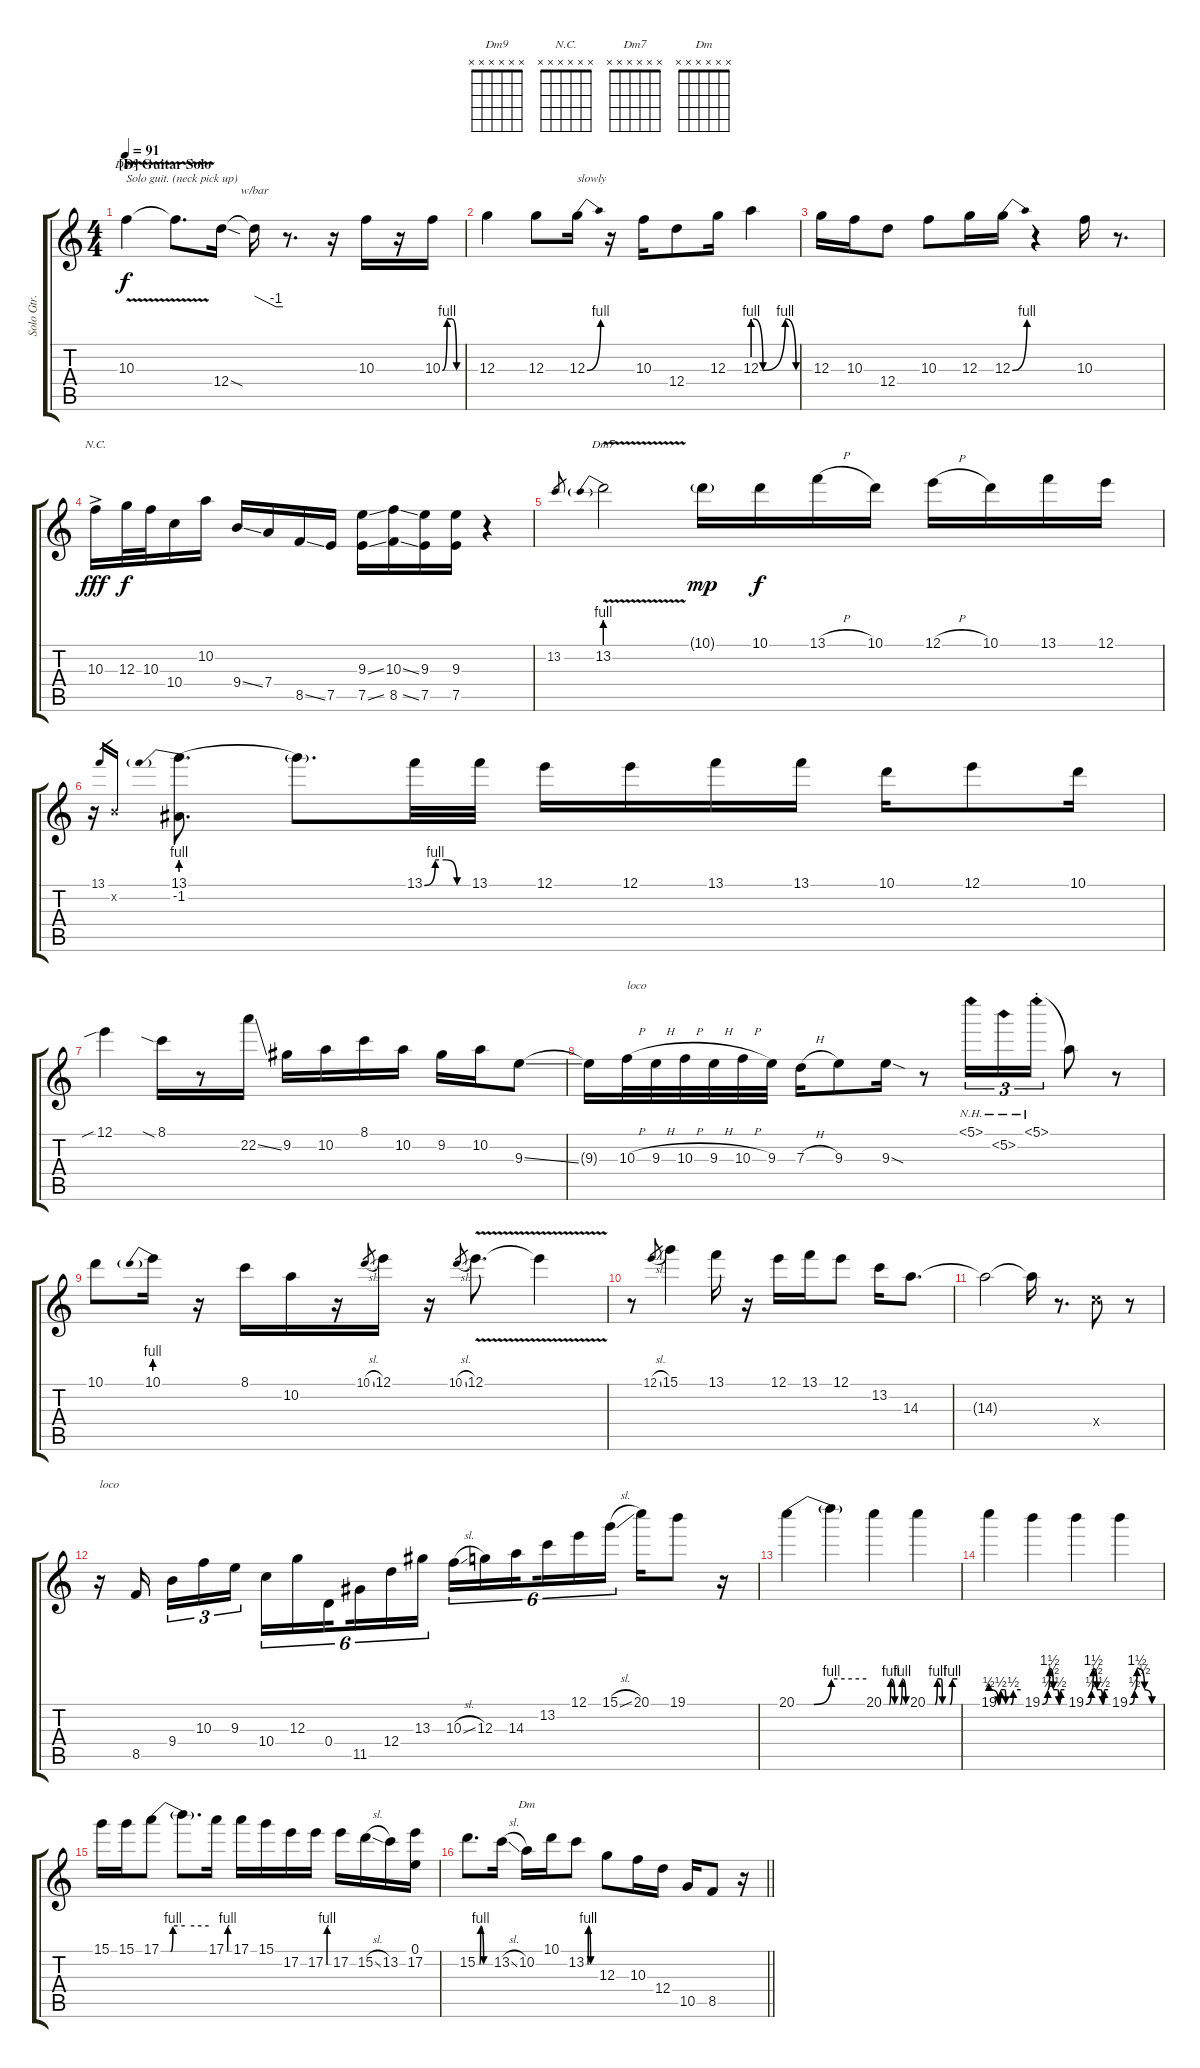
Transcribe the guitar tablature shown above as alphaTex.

\track ("Solo Gtr." "Solo Gtr.") {instrument distortionguitar}
\staff {score tabs}
\tuning (E4 B3 G3 D3 A2 E2) {hide}
\chord ("Dm9" x x x x x x)
\chord ("N.C." x x x x x x)
\chord ("Dm7" x x x x x x)
\chord ("Dm" x x x x x x)
\ts (4 4)
\section ("" "[D] Guitar Solo")
\tempo 91
\clef g2
\ks c
10.3{v}.4{ch "Dm9" txt "Solo guit. (neck pick up)" dy f} 10.3{t}.8{d} 12.4{sod}.16 12.4{t}.16{tbe (custom default 0 0 45 -4 60 -4)} r.8{d} r.16 10.3.16 r.16 10.3{be (custom 0 0 15 4 30 4 45 0 60 0)}.16 |
12.3.4 12.3.8 12.3{be (bend 0 0 60 4)}.16{txt "slowly"} r.16 10.3.16 12.4.8 12.3.16 12.3{be (custom 0 4 14 0 45 4 60 0)}.4 |
12.3.16 10.3.16 12.4.8 10.3.8 12.3.16 12.3{be (bend 0 0 60 4)}.16 r.4 10.3.16 r.8{d} |
10.3{ac}.16{ch "N.C." dy fff} 12.3.32{dy f} 10.3.32 10.4.16 10.2.16 9.4{ss}.16 7.4.16 8.5{ss}.16 7.5.16 (9.3{ss} 7.5{ss}).16 (10.3{ss} 8.5{ss}).16 (9.3 7.5).16 (9.3 7.5).16 r.4 |
13.2.8{gr} 13.2{be (prebend 0 4 60 4) v}.2{ch "Dm7"} 10.1{g}.16{dy mp} 10.1.16{dy f} 13.1{h}.16 10.1.16 12.1{h}.16 10.1.16 13.1.16 12.1.16 |
r.16 13.1.16{gr} 0.2{x}.16{gr} (13.1{be (prebend 0 4 60 4)} -1.2).8{d} 13.1{t}.8{d} 13.1{be (custom 0 0 15 4 30 4 45 0 60 0)}.32 13.1.32 12.1.16 12.1.16 13.1.16 13.1.16 10.1.16 12.1.8 10.1.16 |
12.1{sib}.4 8.1{sia}.16 r.8 22.2{ss}.16 9.2.16 10.2.16 8.1.16 10.2.16 9.2.16 10.2.16 9.3{ss}.8 |
9.3{t}.16 10.3{h}.32{txt "loco"} 9.3{h}.32 10.3{h}.32 9.3{h}.32 10.3{h}.32 9.3.32 7.3{h}.16 9.3.8 9.3{sod}.16 r.8 5.1{nh}.16{tu (3 2)} 5.2{nh}.16{tu (3 2)} 5.1{nh st}.16{tu (3 2)} 5.1{t}.8 r.8 |
10.1.8 10.1{be (prebend 0 4 60 4)}.16 r.16 8.1.16 10.2.16 r.16 10.1{sl}.8{gr} 12.1.16 r.16 10.1{sl}.8{gr} 12.1{v}.8{d} 12.1{t}.4 |
r.8 12.1{sl}.8{gr} 15.1.4 13.1.16 r.16 12.1.16 13.1.16 12.1.8 13.2.16 14.3.8{d} |
14.3{t}.2 14.3{t}.16 r.8{d} 10.4{x}.8 r.8 |
r.16{txt "loco"} 8.5.16{beam splitsecondary} 9.4.16{tu (3 2)} 10.3.16{tu (3 2)} 9.3.16{tu (3 2)} 10.4.16{tu (6 4)} 12.3.16{tu (6 4)} 0.4.16{tu (6 4) beam splitsecondary} 11.5.16{tu (6 4)} 12.4.16{tu (6 4)} 13.3.16{tu (6 4)} 10.3{sl}.16{tu (6 4)} 12.3.16{tu (6 4)} 14.3.16{tu (6 4) beam splitsecondary} 13.2.16{tu (6 4)} 12.1.16{tu (6 4)} 15.1{sl}.16{tu (6 4)} 20.1.16 19.1.8 r.16 |
20.1{be (custom 0 0 15 0 30 4 60 4)}.4 20.1{t}.4 20.1{be (custom 0 0 15 0 19 4 30 0 45 0 50 4 60 0)}.4 20.1{be (custom 0 0 15 0 20 4 28 4 30 0 45 0 50 4 60 4)}.4 |
19.1{be (custom 0 2 15 0 20 2 28 2 30 0 40 0 45 2 60 2)}.4 19.1{be (custom 0 0 15 2 20 6 30 2 41 2 45 0 50 2 60 2)}.4 19.1{be (custom 0 0 15 2 20 6 30 2 40 2 45 0 50 2 60 2)}.4 19.1{be (custom 0 0 10 2 15 6 30 2 45 0 60 0)}.4 |
15.1.16 15.1.16 17.1{be (custom 0 0 12 0 15 4 30 4 60 4)}.8 17.1{t}.8{d} 17.1{be (custom 0 0 28 0 30 4 60 4)}.16 17.1.16 15.1.16 17.2.16 17.2{be (custom 0 0 28 0 30 4 60 4)}.16 17.2.16 15.2{sl}.16 13.2.16 (0.1 17.2).16 |
\barLineRight lightlight
15.2{be (custom 0 0 12 0 16 4 30 0 60 0)}.8{d} 13.2{sl}.16 10.2.16{ch "Dm"} 10.1.16 13.2{be (custom 0 0 12 0 15 4 30 0 60 0)}.8 12.3.8 10.3.16 12.4.16 10.5.16 8.5.8 r.16
